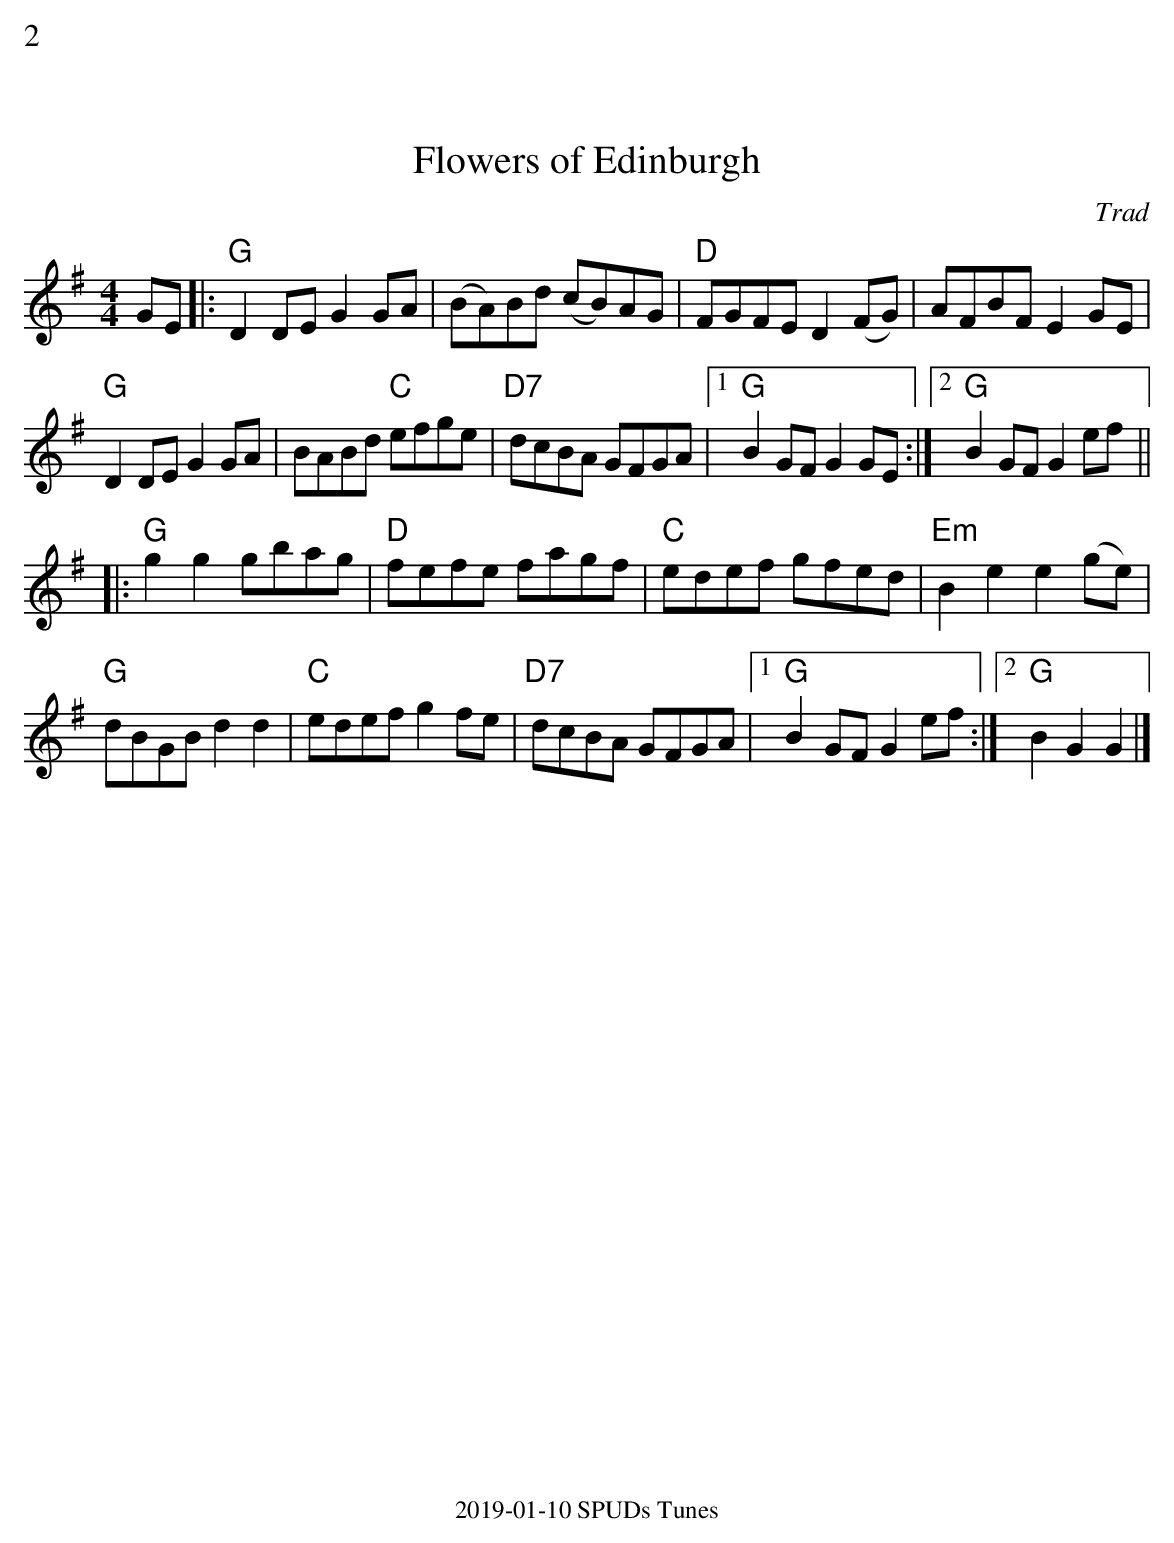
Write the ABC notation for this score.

X:1
%%text 2
T: Flowers of Edinburgh
O: Trad
M: 4/4
L: 1/8
K: G
 GE |: "G"D2DE G2GA | (BA)Bd (cB)AG | "D"FGFE D2(FG) | AFBF E2GE |
"G"D2DE G2GA |BABd "C"efge | "D7"dcBA GFGA |1"G"B2GF G2GE :|2"G"B2GF G2ef||
|:"G"g2g2 gbag | "D"fefe fagf | "C"edef gfed | "Em"B2e2 e2(ge) |
"G"dBGB d2d2 | "C"edef g2fe | "D7"dcBA GFGA |1"G"B2GF G2ef:|2"G"B2G2G2|]
